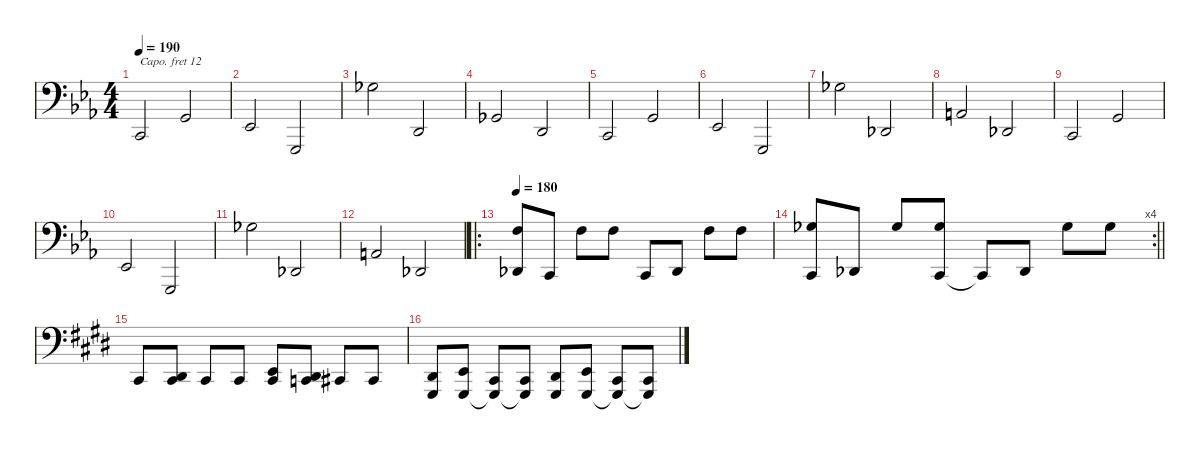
\defaultSystemsLayout 4
\hideDynamics
\bracketExtendMode groupsimilarinstruments
\singleTrackTrackNamePolicy hidden
\multiTrackTrackNamePolicy hidden
\firstSystemTrackNameMode fullname
\otherSystemsTrackNameOrientation horizontal
\extendBarLines
\track ("Left Hand-bu" "pno.") {mute instrument acousticgrandpiano}
\staff {score}
\capo 12
\tuning (C3 G2 C2 G1 C1 G0 C-1)
\ts (4 4)
\tempo 190
\clef f4
\ks cminor
0.5{acc forcenatural}.2{dy f} 0.4{acc forcenatural}.2 |
3.5{acc b}.2 0.6{acc forcenatural}.2 |
18.7{acc b}.2 2.5{acc forcenatural}.2 |
6.5{acc b}.2 2.5{acc forcenatural}.2 |
0.5{acc forcenatural}.2 0.4{acc forcenatural}.2 |
3.5{acc b}.2 0.6{acc forcenatural}.2 |
18.7{acc b}.2 1.5{acc b}.2 |
2.4{acc forcenatural}.2 1.5{acc b}.2 |
0.5{acc forcenatural}.2 0.4{acc forcenatural}.2 |
3.5{acc b}.2 0.6{acc forcenatural}.2 |
18.7{acc b}.2 1.5{acc b}.2 |
\tempo (189 hide)
\tempo (182 0.166667 hide)
\tempo (180 0.25 hide)
\tempo (175 0.416667 hide)
\tempo (170 0.5 hide)
\tempo (168 0.666667 hide)
\tempo (165 0.75 hide)
\tempo (160 0.833333 hide)
\tempo (40 0.916667 hide)
2.4{acc forcenatural}.2 1.5{acc b}.2 |
\ro
\tempo 180
(1.5{acc b} 17.7{acc forcenatural}).8 0.5{acc forcenatural}.8 17.7{acc forcenatural}.8 17.7{acc forcenatural}.8 0.5{acc forcenatural}.8 1.5{acc b}.8 17.7{acc forcenatural}.8 17.7{acc forcenatural}.8 |
\rc 4
\barLineRight lightlight
(0.5{acc forcenatural} 18.7{acc b}).8 1.5{acc b}.8 18.7{acc b}.8 (0.5{acc forcenatural} 18.7{acc b}).8 0.5{t acc forcenatural}.8 1.5{acc b}.8 18.7{acc b}.8 18.7{acc b}.8 |
\ks c#minor
1.5{acc #}.8 (1.5{acc #} 8.6{acc #}).8 1.5{acc #}.8 1.5{acc #}.8 (1.5{acc #} 9.6{acc forcenatural}).8 (3.5{acc #} 0.7{acc forcenatural}).8 1.5{acc #}.8 1.5{acc #}.8 |
(3.5{acc #} 1.6{acc #}).8 (4.5{acc forcenatural} 1.6{acc #}).8 (1.5{acc #} 1.6{t acc #}).8 (1.5{acc #} 1.6{t acc #}).8 (3.5{acc #} 1.6{acc #}).8 (4.5{acc forcenatural} 1.6{acc #}).8 (1.5{acc #} 1.6{t acc #}).8 (1.5{acc #} 1.6{t acc #}).8
